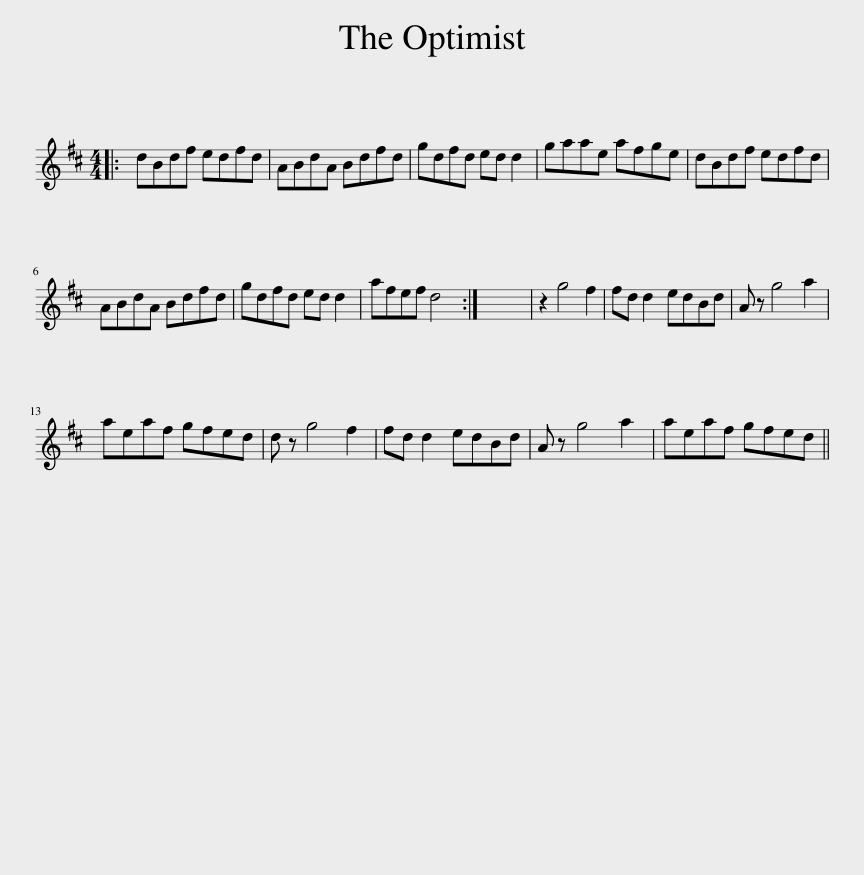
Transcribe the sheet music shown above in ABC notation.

X:1
L:1/8
M:4/4
I:linebreak $
K:D
V:1 treble
V:1
|: dBdf edfd | ABdA Bdfd | gdfd ed d2 | gaae afge | dBdf edfd |$ %5
 ABdA Bdfd | gdfd ed d2 | afef d4 :| x8 | z2 g4 f2 | %10
 fd d2 edBd | A z g4 a2 |$ aeaf gfed | d z g4 f2 | fd d2 edBd | %15
 A z g4 a2 | aeaf gfed || %17
